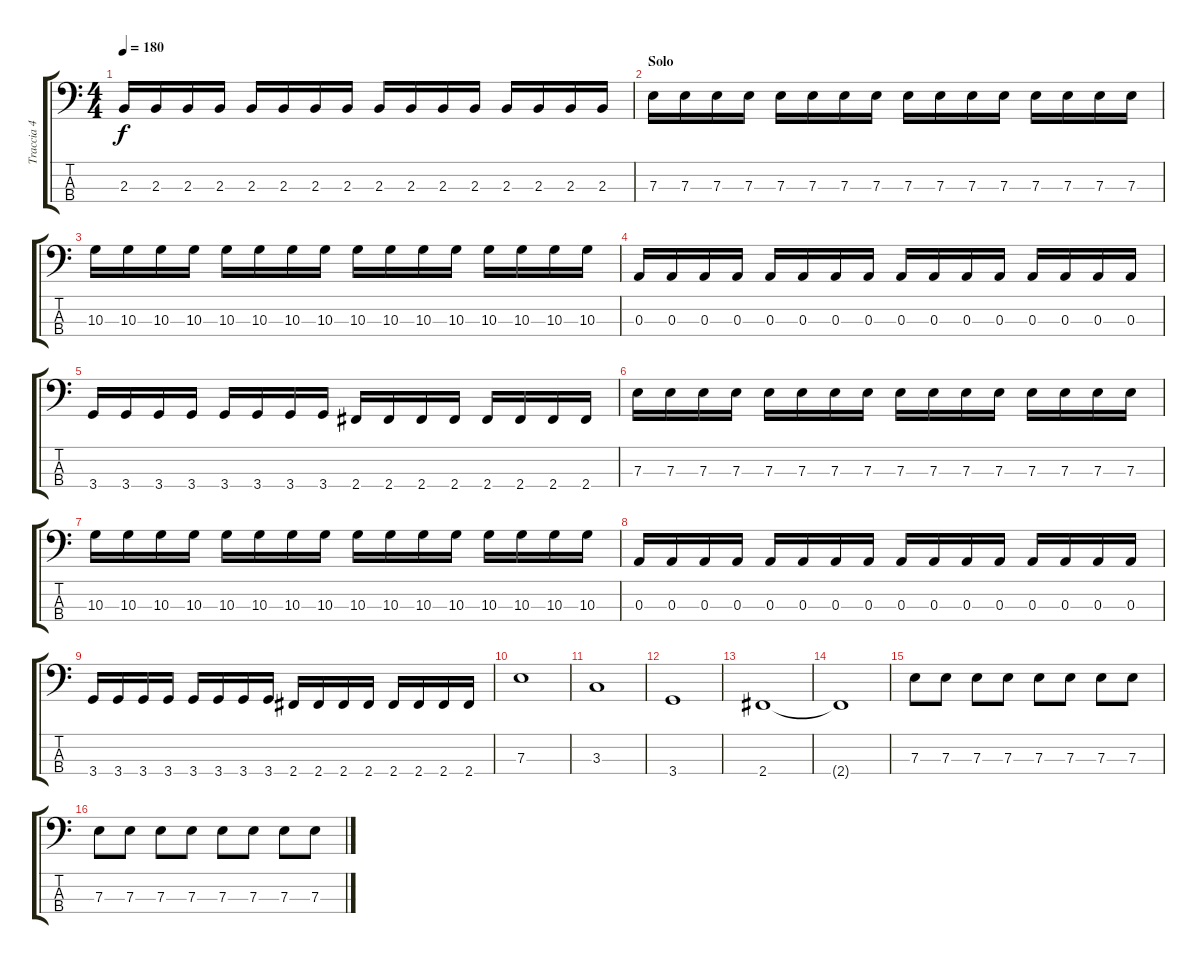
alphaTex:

\track ("Traccia 4" "Traccia 4") {instrument electricbassfinger}
\staff {score tabs}
\tuning (G2 D2 A1 E1) {hide}
\ts (4 4)
\tempo 180
\clef f4
\ks c
2.3.16{dy f} 2.3.16 2.3.16 2.3.16 2.3.16 2.3.16 2.3.16 2.3.16 2.3.16 2.3.16 2.3.16 2.3.16 2.3.16 2.3.16 2.3.16 2.3.16 |
\section ("" "Solo")
7.3.16 7.3.16 7.3.16 7.3.16 7.3.16 7.3.16 7.3.16 7.3.16 7.3.16 7.3.16 7.3.16 7.3.16 7.3.16 7.3.16 7.3.16 7.3.16 |
10.3.16 10.3.16 10.3.16 10.3.16 10.3.16 10.3.16 10.3.16 10.3.16 10.3.16 10.3.16 10.3.16 10.3.16 10.3.16 10.3.16 10.3.16 10.3.16 |
0.3.16 0.3.16 0.3.16 0.3.16 0.3.16 0.3.16 0.3.16 0.3.16 0.3.16 0.3.16 0.3.16 0.3.16 0.3.16 0.3.16 0.3.16 0.3.16 |
3.4.16 3.4.16 3.4.16 3.4.16 3.4.16 3.4.16 3.4.16 3.4.16 2.4.16 2.4.16 2.4.16 2.4.16 2.4.16 2.4.16 2.4.16 2.4.16 |
7.3.16 7.3.16 7.3.16 7.3.16 7.3.16 7.3.16 7.3.16 7.3.16 7.3.16 7.3.16 7.3.16 7.3.16 7.3.16 7.3.16 7.3.16 7.3.16 |
10.3.16 10.3.16 10.3.16 10.3.16 10.3.16 10.3.16 10.3.16 10.3.16 10.3.16 10.3.16 10.3.16 10.3.16 10.3.16 10.3.16 10.3.16 10.3.16 |
0.3.16 0.3.16 0.3.16 0.3.16 0.3.16 0.3.16 0.3.16 0.3.16 0.3.16 0.3.16 0.3.16 0.3.16 0.3.16 0.3.16 0.3.16 0.3.16 |
3.4.16 3.4.16 3.4.16 3.4.16 3.4.16 3.4.16 3.4.16 3.4.16 2.4.16 2.4.16 2.4.16 2.4.16 2.4.16 2.4.16 2.4.16 2.4.16 |
7.3.1 |
3.3.1 |
3.4.1 |
2.4.1 |
2.4{t}.1 |
7.3.8 7.3.8 7.3.8 7.3.8 7.3.8 7.3.8 7.3.8 7.3.8 |
7.3.8 7.3.8 7.3.8 7.3.8 7.3.8 7.3.8 7.3.8 7.3.8
